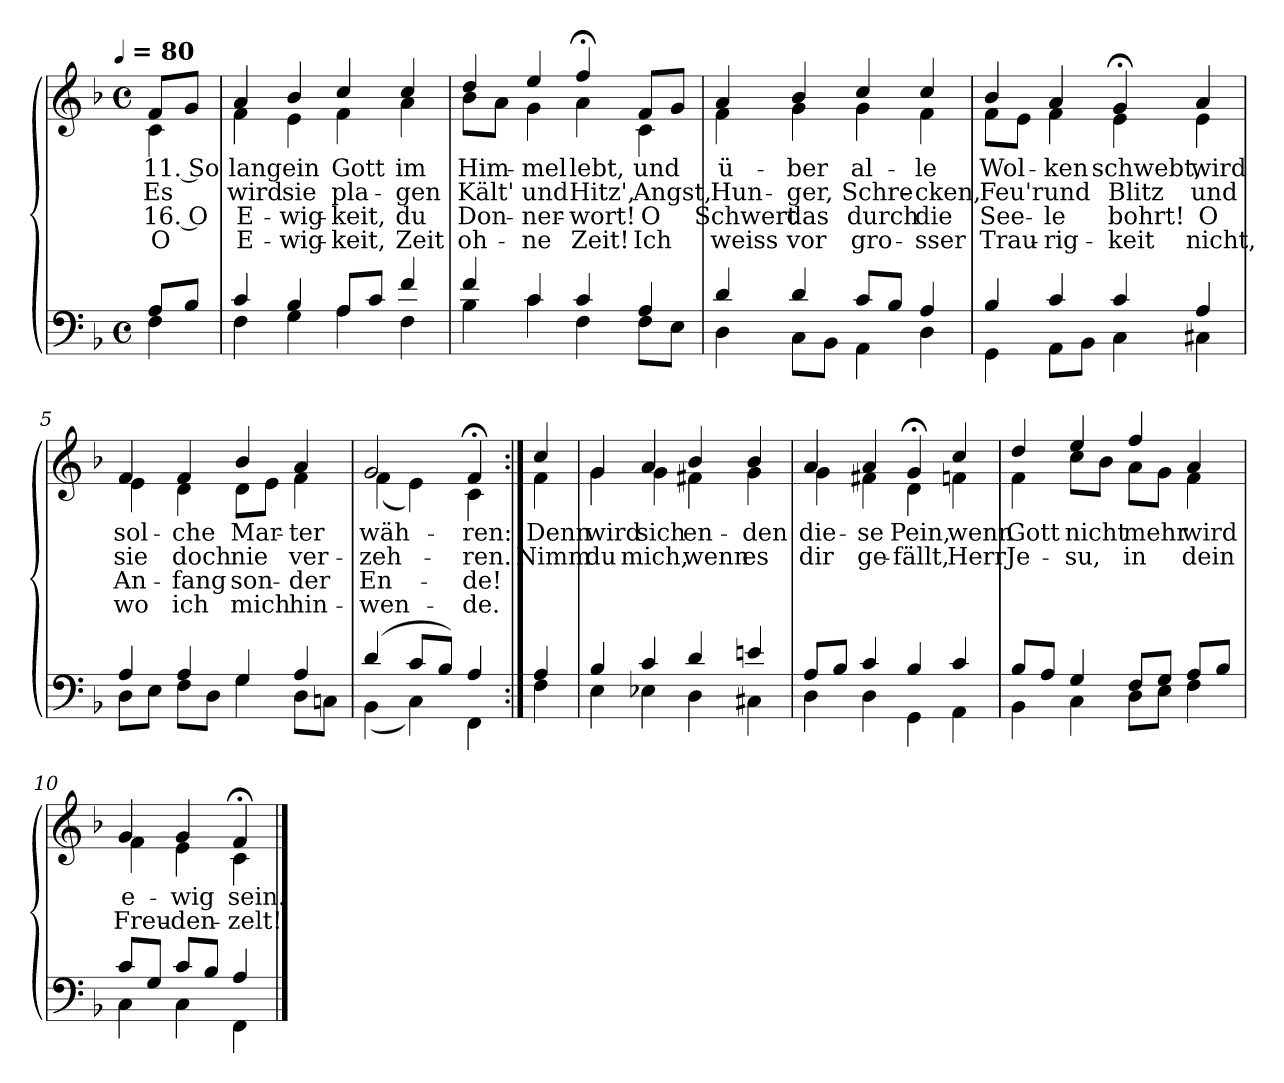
**kern	**kern	**text	**text	**text	**text	**dynam
*part1	*part1	*part1	*part1	*part1	*part1	*part1
*staff2	*staff1	*staff1	*staff1	*staff1	*staff1	*staff1/2
*clefF4	*clefG2	*	*	*	*	*
*k[b-]	*k[b-]	*	*	*	*	*
!!LO:TX:omd:t=[quarter] = 80
*M4/4	*M4/4	*	*	*	*	*
*met(c)	*met(c)	*	*	*	*	*
*MM80	*MM80	*	*	*	*	*
=	=	=	=	=	=	=
*^	*^	*	*	*	*	*
8AL	4F	8fL	4c	11. So	Es	16. O	O	.
8B-J	.	8gJ	.	.	.	.	.	.
=1	=1	=1	=1	=1	=1	=1	=1	=1
4c	4F	4a	4f	lang	wird	E-	E-	.
4B-	4G	4b-	4e	ein	sie	-wig-	-wig-	.
8AL	4A	4cc	4f	Gott	pla-	-keit,	-keit,	.
8cJ	.	.	.	.	.	.	.	.
4f	4F	4cc	4a	im	-gen	du	Zeit	.
=2	=2	=2	=2	=2	=2	=2	=2	=2
*	*	*MM78	*	*	*	*	*	*
4f	4B-	4dd	8b-L	Him-	Kält'	Don-	oh-	.
.	.	.	8aJ	.	.	.	.	.
4c	4c	4ee	4g	-mel	und	-ner-	-ne	♩ = 75
4c	4F	4ff;<	4a	lebt,	Hitz',	-wort!	Zeit!	.
4A	8FL	8fL	4c	und	Angst,	O	Ich	♩ = 80
.	8EJ	8gJ	.	.	.	.	.	.
=3	=3	=3	=3	=3	=3	=3	=3	=3
4d	4D	4a	4f	ü-	Hun-	Schwert	weiss	.
4d	8CL	4b-	4g	-ber	-ger,	das	vor	.
.	8BB-J	.	.	.	.	.	.	.
8cL	4AA	4cc	4g	al-	Schre-	durch	gro-	.
8B-J	.	.	.	.	.	.	.	.
4A	4D	4cc	4f	-le	-cken,	die	-sser	.
!!LO:LB:g=z	!!
=4	=4	=4	=4	=4	=4	=4	=4	=4
*	*	*MM78	*	*	*	*	*	*
4B-	4GG	4b-	8fL	Wol-	Feu'r	See-	Trau-	.
.	.	.	8eJ	.	.	.	.	.
4c	8AAL	4a	4f	-ken	und	-le	-rig-	♩ = 76
.	8BB-J	.	.	.	.	.	.	.
4c	4C	4g;<	4e	schwebt,	Blitz	bohrt!	-keit	.
4A	4C#X	4a	4e	wird	und	O	nicht,	♩ = 80
=5	=5	=5	=5	=5	=5	=5	=5	=5
4A	8DL	4f	4e	sol-	sie	An-	wo	.
.	8EJ	.	.	.	.	.	.	.
4A	8FL	4f	4d	-che	doch	-fang	ich	.
.	8DJ	.	.	.	.	.	.	.
4G	4G	4b-	8dL	Mar-	nie	son-	mich	♩ = 79
.	.	.	8eJ	.	.	.	.	.
4A	8DL	4a	4f	-ter	ver-	-der	hin-	.
.	8CnJ	.	.	.	.	.	.	.
=6	=6	=6	=6	=6	=6	=6	=6	=6
*	*	*MM76	*	*	*	*	*	*
(4d	(4BB-	2g	(4f	wäh-	-zeh-	En-	-wen-	.
8cL	4C)	.	4e)	.	.	.	.	.
8B-J)	.	.	.	.	.	.	.	.
4A	4FF	4f;<	4c	-ren:	-ren.	-de!	-de.	.
!!LO:LB:g=z	!!
=:|!	=:|!	=:|!	=:|!	=:|!	=:|!	=:|!	=:|!	=:|!
*	*	*MM79	*	*	*	*	*	*
4A	4F	4cc	4f	Denn	Nimm	.	.	.
=7	=7	=7	=7	=7	=7	=7	=7	=7
4B-	4E	4g	4g	wird	du	.	.	.
4c	4E-X	4a	4g	sich	mich,	.	.	.
4d	4D	4b-	4f#X	en-	wenn	.	.	.
4en	4C#X	4b-	4g	-den	es	.	.	.
=8	=8	=8	=8	=8	=8	=8	=8	=8
*	*	*MM76	*	*	*	*	*	*
8AL	4D	4a	4g	die-	dir	.	.	.
8B-J	.	.	.	.	.	.	.	.
4c	4D	4a	4f#X	-se	ge-	.	.	♩ = 74.2
4B-	4GG	4g;<	4d	Pein,	-fällt,	.	.	.
4c	4AA	4cc	4fn	wenn	Herr	.	.	♩ = 75
=9	=9	=9	=9	=9	=9	=9	=9	=9
8B-L	4BB-	4dd	4f	Gott	Je-	.	.	.
8AJ	.	.	.	.	.	.	.	.
4G	4C	4ee	8ccL	nicht	-su,	.	.	.
.	.	.	8b-J	.	.	.	.	.
8FL	8DL	4ff	8aL	mehr	in	.	.	♩ = 73
8GJ	8EJ	.	8gJ	.	.	.	.	.
8AL	4F	4a	4f	wird	dein	.	.	.
8B-J	.	.	.	.	.	.	.	.
=10	=10	=10	=10	=10	=10	=10	=10	=10
*	*	*MM70	*	*	*	*	*	*
8cL	4C	4g	4f	e-	Freu-	.	.	.
8GJ	.	.	.	.	.	.	.	.
8cL	4C	4g	4e	-wig	-den-	.	.	♩ = 60
8B-J	.	.	.	.	.	.	.	.
4A	4FF	4f;<	4c	sein.	-zelt!	.	.	.
*v	*v	*	*	*	*	*	*	*
*	*v	*v	*	*	*	*	*
==	==	==	==	==	==	==
*-	*-	*-	*-	*-	*-	*-
